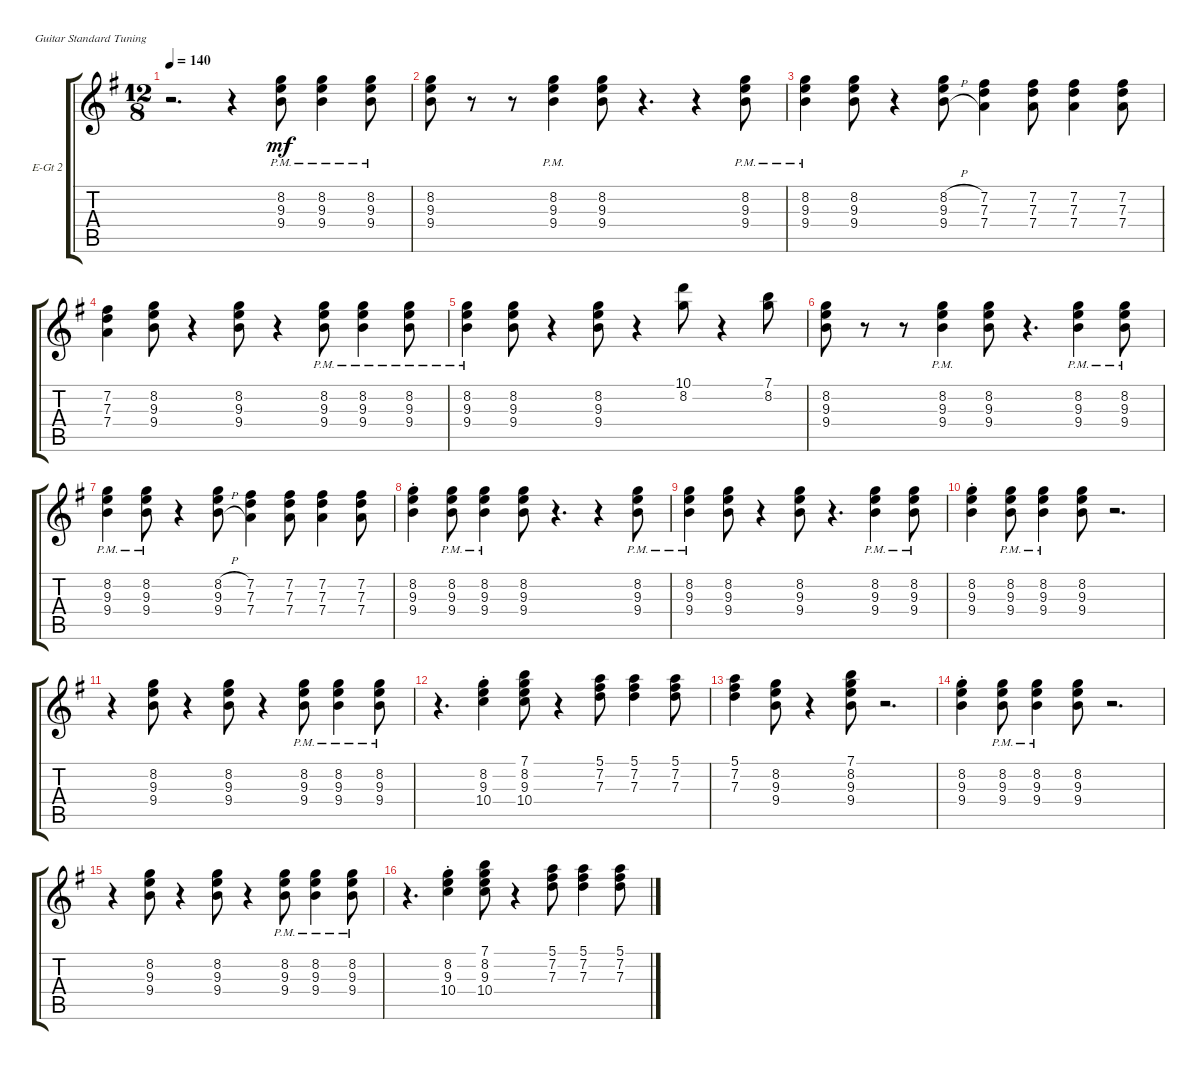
\defaultSystemsLayout 4
\bracketExtendMode groupsimilarinstruments
\firstSystemTrackNameOrientation horizontal
\otherSystemsTrackNameOrientation horizontal
\track ("Electric Guitar2" "E-Gt 2") {instrument electricguitarclean}
\staff {score tabs}
\tuning (E4 B3 G3 D3 A2 E2)
\ts (12 8)
\tempo 140
\clef g2
\ks g
r.2{d dy mf instrument electricguitarclean} r.4 (9.4{pm} 9.3{pm} 8.2{pm}).8 (8.2{pm} 9.3{pm} 9.4{pm}).4 (8.2{pm} 9.3{pm} 9.4{pm}).8 |
(9.4 9.3 8.2).8 r.8 r.8 (8.2{pm} 9.3{pm} 9.4{pm}).4 (9.4 9.3 8.2).8 r.4{d} r.4 (9.4{pm} 9.3{pm} 8.2{pm}).8 |
(9.4{pm} 9.3{pm} 8.2{pm}).4 (9.4 9.3 8.2).8 r.4 (8.2{h} 9.3{h} 9.4{h}).8 (7.4 7.3 7.2).4 (7.4 7.3 7.2).8 (7.4 7.2 7.3).4 (7.4 7.3 7.2).8 |
(7.2 7.3 7.4).4 (9.4 9.3 8.2).8 r.4 (8.2 9.3 9.4).8 r.4 (9.4{pm} 9.3{pm} 8.2{pm}).8 (8.2{pm} 9.4{pm} 9.3{pm}).4 (8.2{pm} 9.3{pm} 9.4{pm}).8 |
(9.4{pm} 9.3{pm} 8.2{pm}).4 (9.4 9.3 8.2).8 r.4 (9.4 9.3 8.2).8 r.4 (8.2 10.1).8 r.4 (7.1 8.2).8 |
(8.2 9.3 9.4).8 r.8 r.8 (9.4{pm} 9.3{pm} 8.2{pm}).4 (9.4 9.3 8.2).8 r.4{d} (8.2{pm} 9.4{pm} 9.3{pm}).4 (8.2{pm} 9.3{pm} 9.4{pm}).8 |
(8.2{pm} 9.4{pm} 9.3{pm}).4 (8.2{pm} 9.3{pm} 9.4{pm}).8 r.4 (8.2{h} 9.3{h} 9.4{h}).8 (7.4 7.3 7.2).4 (7.4 7.3 7.2).8 (7.4 7.2 7.3).4 (7.4 7.3 7.2).8 |
(8.2 9.3 9.4{st}).4 (9.4{pm} 9.3{pm} 8.2{pm}).8 (9.4{pm} 9.3{pm} 8.2{pm}).4 (9.4 9.3 8.2).8 r.4{d} r.4 (8.2{pm} 9.3{pm} 9.4{pm}).8 |
(8.2{pm} 9.3{pm} 9.4{pm}).4 (8.2 9.3 9.4).8 r.4 (9.4 9.3 8.2).8 r.4{d} (8.2{pm} 9.3{pm} 9.4{pm}).4 (8.2 9.3 9.4{pm}).8 |
(9.4 9.3 8.2{st}).4 (8.2{pm} 9.3{pm} 9.4{pm}).8 (9.4{pm} 9.3{pm} 8.2{pm}).4 (9.4 9.3 8.2).8 r.2{d} |
r.4 (8.2 9.3 9.4).8 r.4 (9.4 9.3 8.2).8 r.4 (8.2{pm} 9.3{pm} 9.4{pm}).8 (9.4{pm} 9.3{pm} 8.2{pm}).4 (8.2{pm} 9.3{pm} 9.4{pm}).8 |
r.4{d} (10.4{st} 9.3 8.2).4 (10.4 9.3 8.2 7.1).8 r.4 (5.1 7.2 7.3).8 (5.1 7.2 7.3).4 (5.1 7.2 7.3).8 |
(7.3 7.2 5.1).4 (8.2 9.3 9.4).8 r.4 (9.4 9.3 8.2 7.1).8 r.2{d} |
(8.2{st} 9.3 9.4).4 (9.4{pm} 9.3{pm} 8.2{pm}).8 (8.2{pm} 9.3{pm} 9.4{pm}).4 (9.4 9.3 8.2).8 r.2{d} |
r.4 (8.2 9.3 9.4).8 r.4 (8.2 9.4 9.3).8 r.4 (8.2{pm} 9.3{pm} 9.4{pm}).8 (8.2{pm} 9.4{pm} 9.3{pm}).4 (8.2{pm} 9.3{pm} 9.4{pm}).8 |
r.4{d} (8.2 9.3 10.4{st}).4 (10.4 9.3 8.2 7.1).8 r.4 (5.1 7.2 7.3).8 (7.3 7.2 5.1).4 (5.1 7.2 7.3).8
